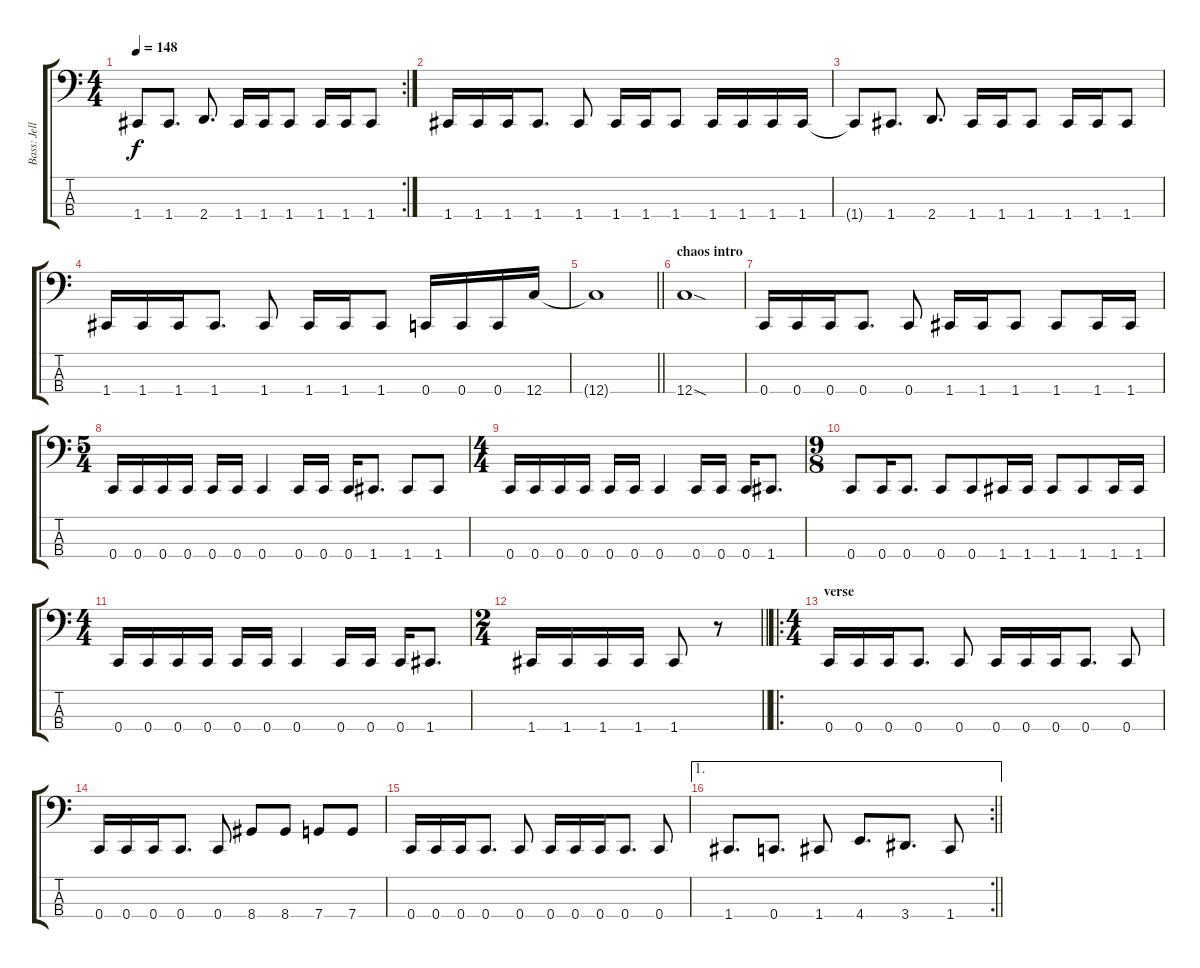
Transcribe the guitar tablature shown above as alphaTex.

\track ("Bass: Jelle" "Bass: Jell") {instrument electricbasspick}
\staff {score tabs}
\tuning (F2 C2 G1 C1) {hide}
\rc 2
\ts (4 4)
\tempo 148
\clef f4
\ks c
1.4{t}.8{dy f} 1.4.8{d} 2.4.8{d} 1.4.16 1.4.16 1.4.8 1.4.16 1.4.16 1.4.8 |
1.4.16 1.4.16 1.4.16 1.4.8{d} 1.4.8 1.4.16 1.4.16 1.4.8 1.4.16 1.4.16 1.4.16 1.4.16 |
1.4{t}.8 1.4.8{d} 2.4.8{d} 1.4.16 1.4.16 1.4.8 1.4.16 1.4.16 1.4.8 |
1.4.16 1.4.16 1.4.16 1.4.8{d} 1.4.8 1.4.16 1.4.16 1.4.8 0.4.16 0.4.16 0.4.16 12.4.16 |
\barLineRight lightlight
12.4{t}.1 |
\section ("" "chaos intro")
12.4{sod}.1 |
0.4.16 0.4.16 0.4.16 0.4.8{d} 0.4.8 1.4.16 1.4.16 1.4.8 1.4.8 1.4.16 1.4.16 |
\ts (5 4)
0.4.16 0.4.16 0.4.16 0.4.16 0.4.16 0.4.16 0.4.4 0.4.16 0.4.16 0.4.16 1.4.8{d} 1.4.8 1.4.8 |
\ts (4 4)
0.4.16 0.4.16 0.4.16 0.4.16 0.4.16 0.4.16 0.4.4 0.4.16 0.4.16 0.4.16 1.4.8{d} |
\ts (9 8)
0.4.8 0.4.16 0.4.8{d} 0.4.8 0.4.8 1.4.16 1.4.16 1.4.8 1.4.8 1.4.16 1.4.16 |
\ts (4 4)
0.4.16 0.4.16 0.4.16 0.4.16 0.4.16 0.4.16 0.4.4 0.4.16 0.4.16 0.4.16 1.4.8{d} |
\ts (2 4)
\barLineRight lightlight
1.4.16 1.4.16 1.4.16 1.4.16 1.4.8 r.8 |
\ro
\ts (4 4)
\section ("" "verse")
0.4.16 0.4.16 0.4.16 0.4.8{d} 0.4.8 0.4.16 0.4.16 0.4.16 0.4.8{d} 0.4.8 |
0.4.16 0.4.16 0.4.16 0.4.8{d} 0.4.8 8.4.8 8.4.8 7.4.8 7.4.8 |
0.4.16 0.4.16 0.4.16 0.4.8{d} 0.4.8 0.4.16 0.4.16 0.4.16 0.4.8{d} 0.4.8 |
\ae 1
\rc 2
\barLineRight lightlight
1.4.8{d} 0.4.8{d} 1.4.8 4.4.8{d} 3.4.8{d} 1.4.8
